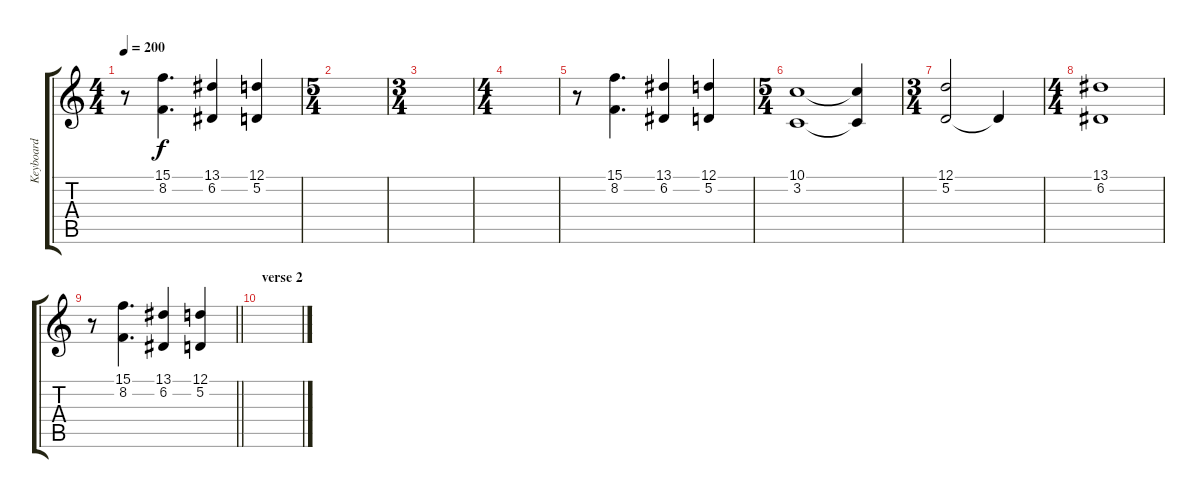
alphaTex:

\track ("Keyboard" "Keyboard") {instrument stringensemble1}
\staff {score tabs}
\tuning (D4 A3 F3 C3 G2 D2) {hide}
\ts (4 4)
\tempo 200
\clef g2
\ks c
r.8{dy f} (15.1 8.2).4{d} (13.1 6.2).4 (12.1 5.2).4 |
\ts (5 4)
|
\ts (3 4)
|
\ts (4 4)
|
r.8 (15.1 8.2).4{d} (13.1 6.2).4 (12.1 5.2).4 |
\ts (5 4)
(10.1 3.2).1 (10.1{t} 3.2{t}).4 |
\ts (3 4)
(12.1 5.2).2 5.2{t}.4 |
\ts (4 4)
(13.1 6.2).1 |
\barLineRight lightlight
r.8 (15.1 8.2).4{d} (13.1 6.2).4 (12.1 5.2).4 |
\section ("" "verse 2")
